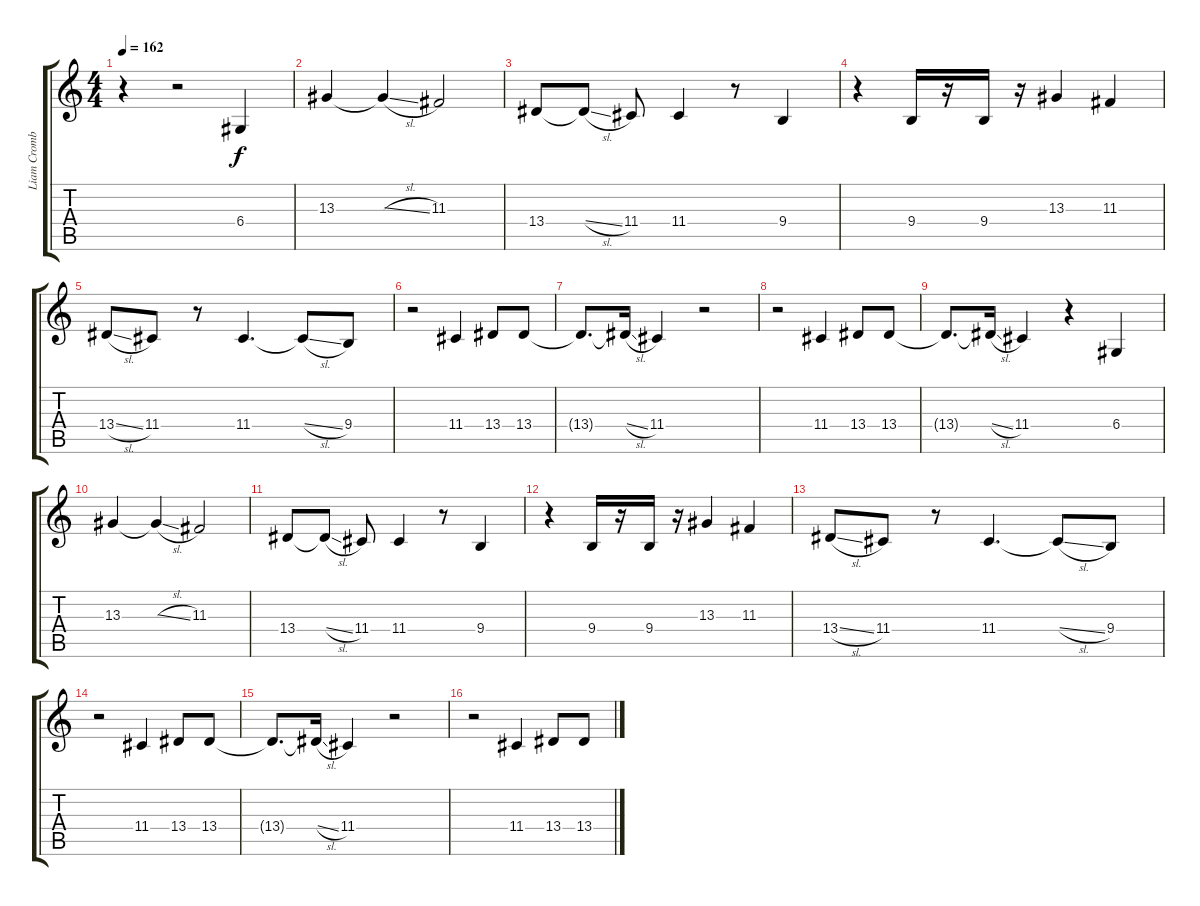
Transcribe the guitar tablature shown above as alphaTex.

\track ("Liam Cromby (vocal)" "Liam Cromb") {instrument synthbrass2}
\staff {score tabs}
\tuning (E4 B3 G3 D3 A2 E2) {hide}
\ts (4 4)
\tempo 162
\clef g2
\ks c
r.4{dy f} r.2 6.4.4 |
13.3.4 13.3{sl t}.4 11.3.2 |
13.4.8 13.4{sl t}.8 11.4.8 11.4.4 r.8 9.4.4 |
r.4 9.4.16 r.16 9.4.16 r.16 13.3.4 11.3.4 |
13.4{sl}.8 11.4.8 r.8 11.4.4{d} 11.4{sl t}.8 9.4.8 |
r.2 11.4.4 13.4.8 13.4.8 |
13.4{t}.8{d} 13.4{sl t}.16 11.4.4 r.2 |
r.2 11.4.4 13.4.8 13.4.8 |
13.4{t}.8{d} 13.4{sl t}.16 11.4.4 r.4 6.4.4 |
13.3.4 13.3{sl t}.4 11.3.2 |
13.4.8 13.4{sl t}.8 11.4.8 11.4.4 r.8 9.4.4 |
r.4 9.4.16 r.16 9.4.16 r.16 13.3.4 11.3.4 |
13.4{sl}.8 11.4.8 r.8 11.4.4{d} 11.4{sl t}.8 9.4.8 |
r.2 11.4.4 13.4.8 13.4.8 |
13.4{t}.8{d} 13.4{sl t}.16 11.4.4 r.2 |
r.2 11.4.4 13.4.8 13.4.8
